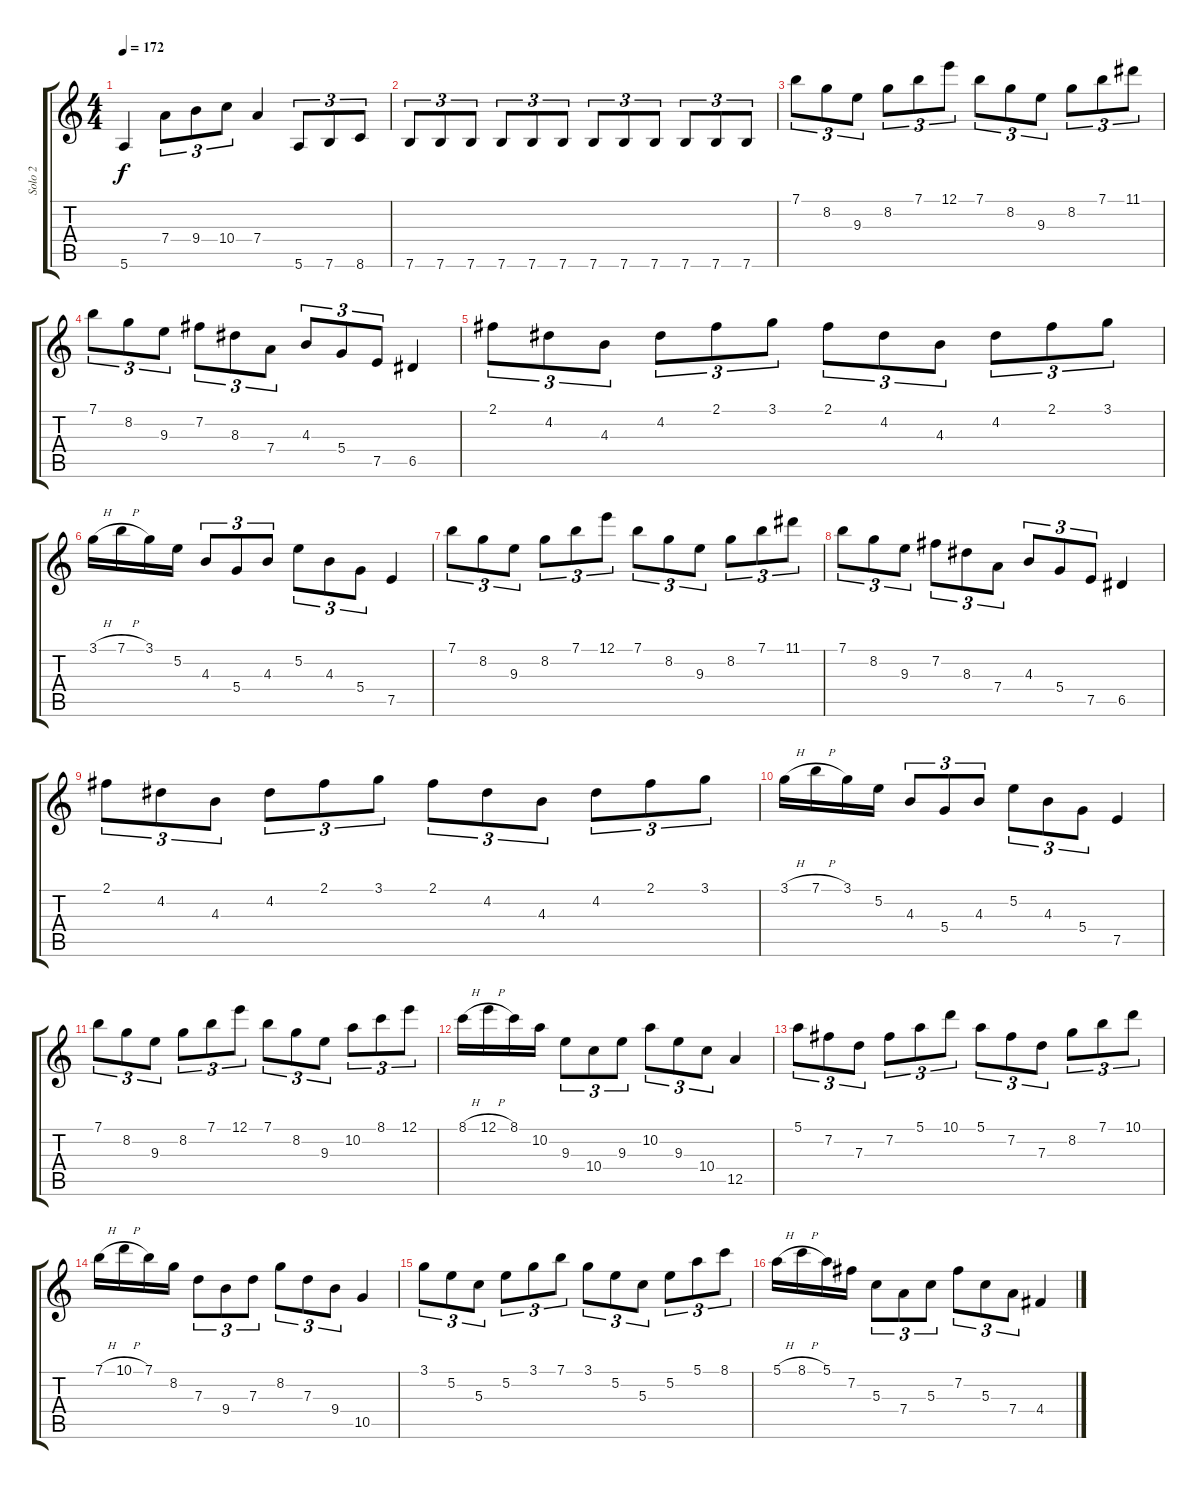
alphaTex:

\track ("Solo 2" "Solo 2") {instrument distortionguitar}
\staff {score tabs}
\tuning (E4 B3 G3 D3 A2 E2) {hide}
\ts (4 4)
\tempo 172
\clef g2
\ks c
5.6.4{dy f} 7.4.8{tu (3 2)} 9.4.8{tu (3 2)} 10.4.8{tu (3 2)} 7.4.4 5.6.8{tu (3 2)} 7.6.8{tu (3 2)} 8.6.8{tu (3 2)} |
7.6.8{tu (3 2)} 7.6.8{tu (3 2)} 7.6.8{tu (3 2)} 7.6.8{tu (3 2)} 7.6.8{tu (3 2)} 7.6.8{tu (3 2)} 7.6.8{tu (3 2)} 7.6.8{tu (3 2)} 7.6.8{tu (3 2)} 7.6.8{tu (3 2)} 7.6.8{tu (3 2)} 7.6.8{tu (3 2)} |
7.1.8{tu (3 2)} 8.2.8{tu (3 2)} 9.3.8{tu (3 2)} 8.2.8{tu (3 2)} 7.1.8{tu (3 2)} 12.1.8{tu (3 2)} 7.1.8{tu (3 2)} 8.2.8{tu (3 2)} 9.3.8{tu (3 2)} 8.2.8{tu (3 2)} 7.1.8{tu (3 2)} 11.1.8{tu (3 2)} |
7.1.8{tu (3 2)} 8.2.8{tu (3 2)} 9.3.8{tu (3 2)} 7.2.8{tu (3 2)} 8.3.8{tu (3 2)} 7.4.8{tu (3 2)} 4.3.8{tu (3 2)} 5.4.8{tu (3 2)} 7.5.8{tu (3 2)} 6.5.4 |
2.1.8{tu (3 2)} 4.2.8{tu (3 2)} 4.3.8{tu (3 2)} 4.2.8{tu (3 2)} 2.1.8{tu (3 2)} 3.1.8{tu (3 2)} 2.1.8{tu (3 2)} 4.2.8{tu (3 2)} 4.3.8{tu (3 2)} 4.2.8{tu (3 2)} 2.1.8{tu (3 2)} 3.1.8{tu (3 2)} |
3.1{h}.16 7.1{h}.16 3.1.16 5.2.16 4.3.8{tu (3 2)} 5.4.8{tu (3 2)} 4.3.8{tu (3 2)} 5.2.8{tu (3 2)} 4.3.8{tu (3 2)} 5.4.8{tu (3 2)} 7.5.4 |
7.1.8{tu (3 2)} 8.2.8{tu (3 2)} 9.3.8{tu (3 2)} 8.2.8{tu (3 2)} 7.1.8{tu (3 2)} 12.1.8{tu (3 2)} 7.1.8{tu (3 2)} 8.2.8{tu (3 2)} 9.3.8{tu (3 2)} 8.2.8{tu (3 2)} 7.1.8{tu (3 2)} 11.1.8{tu (3 2)} |
7.1.8{tu (3 2)} 8.2.8{tu (3 2)} 9.3.8{tu (3 2)} 7.2.8{tu (3 2)} 8.3.8{tu (3 2)} 7.4.8{tu (3 2)} 4.3.8{tu (3 2)} 5.4.8{tu (3 2)} 7.5.8{tu (3 2)} 6.5.4 |
2.1.8{tu (3 2)} 4.2.8{tu (3 2)} 4.3.8{tu (3 2)} 4.2.8{tu (3 2)} 2.1.8{tu (3 2)} 3.1.8{tu (3 2)} 2.1.8{tu (3 2)} 4.2.8{tu (3 2)} 4.3.8{tu (3 2)} 4.2.8{tu (3 2)} 2.1.8{tu (3 2)} 3.1.8{tu (3 2)} |
3.1{h}.16 7.1{h}.16 3.1.16 5.2.16 4.3.8{tu (3 2)} 5.4.8{tu (3 2)} 4.3.8{tu (3 2)} 5.2.8{tu (3 2)} 4.3.8{tu (3 2)} 5.4.8{tu (3 2)} 7.5.4 |
7.1.8{tu (3 2)} 8.2.8{tu (3 2)} 9.3.8{tu (3 2)} 8.2.8{tu (3 2)} 7.1.8{tu (3 2)} 12.1.8{tu (3 2)} 7.1.8{tu (3 2)} 8.2.8{tu (3 2)} 9.3.8{tu (3 2)} 10.2.8{tu (3 2)} 8.1.8{tu (3 2)} 12.1.8{tu (3 2)} |
8.1{h}.16 12.1{h}.16 8.1.16 10.2.16 9.3.8{tu (3 2)} 10.4.8{tu (3 2)} 9.3.8{tu (3 2)} 10.2.8{tu (3 2)} 9.3.8{tu (3 2)} 10.4.8{tu (3 2)} 12.5.4 |
5.1.8{tu (3 2)} 7.2.8{tu (3 2)} 7.3.8{tu (3 2)} 7.2.8{tu (3 2)} 5.1.8{tu (3 2)} 10.1.8{tu (3 2)} 5.1.8{tu (3 2)} 7.2.8{tu (3 2)} 7.3.8{tu (3 2)} 8.2.8{tu (3 2)} 7.1.8{tu (3 2)} 10.1.8{tu (3 2)} |
7.1{h}.16 10.1{h}.16 7.1.16 8.2.16 7.3.8{tu (3 2)} 9.4.8{tu (3 2)} 7.3.8{tu (3 2)} 8.2.8{tu (3 2)} 7.3.8{tu (3 2)} 9.4.8{tu (3 2)} 10.5.4 |
3.1.8{tu (3 2)} 5.2.8{tu (3 2)} 5.3.8{tu (3 2)} 5.2.8{tu (3 2)} 3.1.8{tu (3 2)} 7.1.8{tu (3 2)} 3.1.8{tu (3 2)} 5.2.8{tu (3 2)} 5.3.8{tu (3 2)} 5.2.8{tu (3 2)} 5.1.8{tu (3 2)} 8.1.8{tu (3 2)} |
5.1{h}.16 8.1{h}.16 5.1.16 7.2.16 5.3.8{tu (3 2)} 7.4.8{tu (3 2)} 5.3.8{tu (3 2)} 7.2.8{tu (3 2)} 5.3.8{tu (3 2)} 7.4.8{tu (3 2)} 4.4.4
